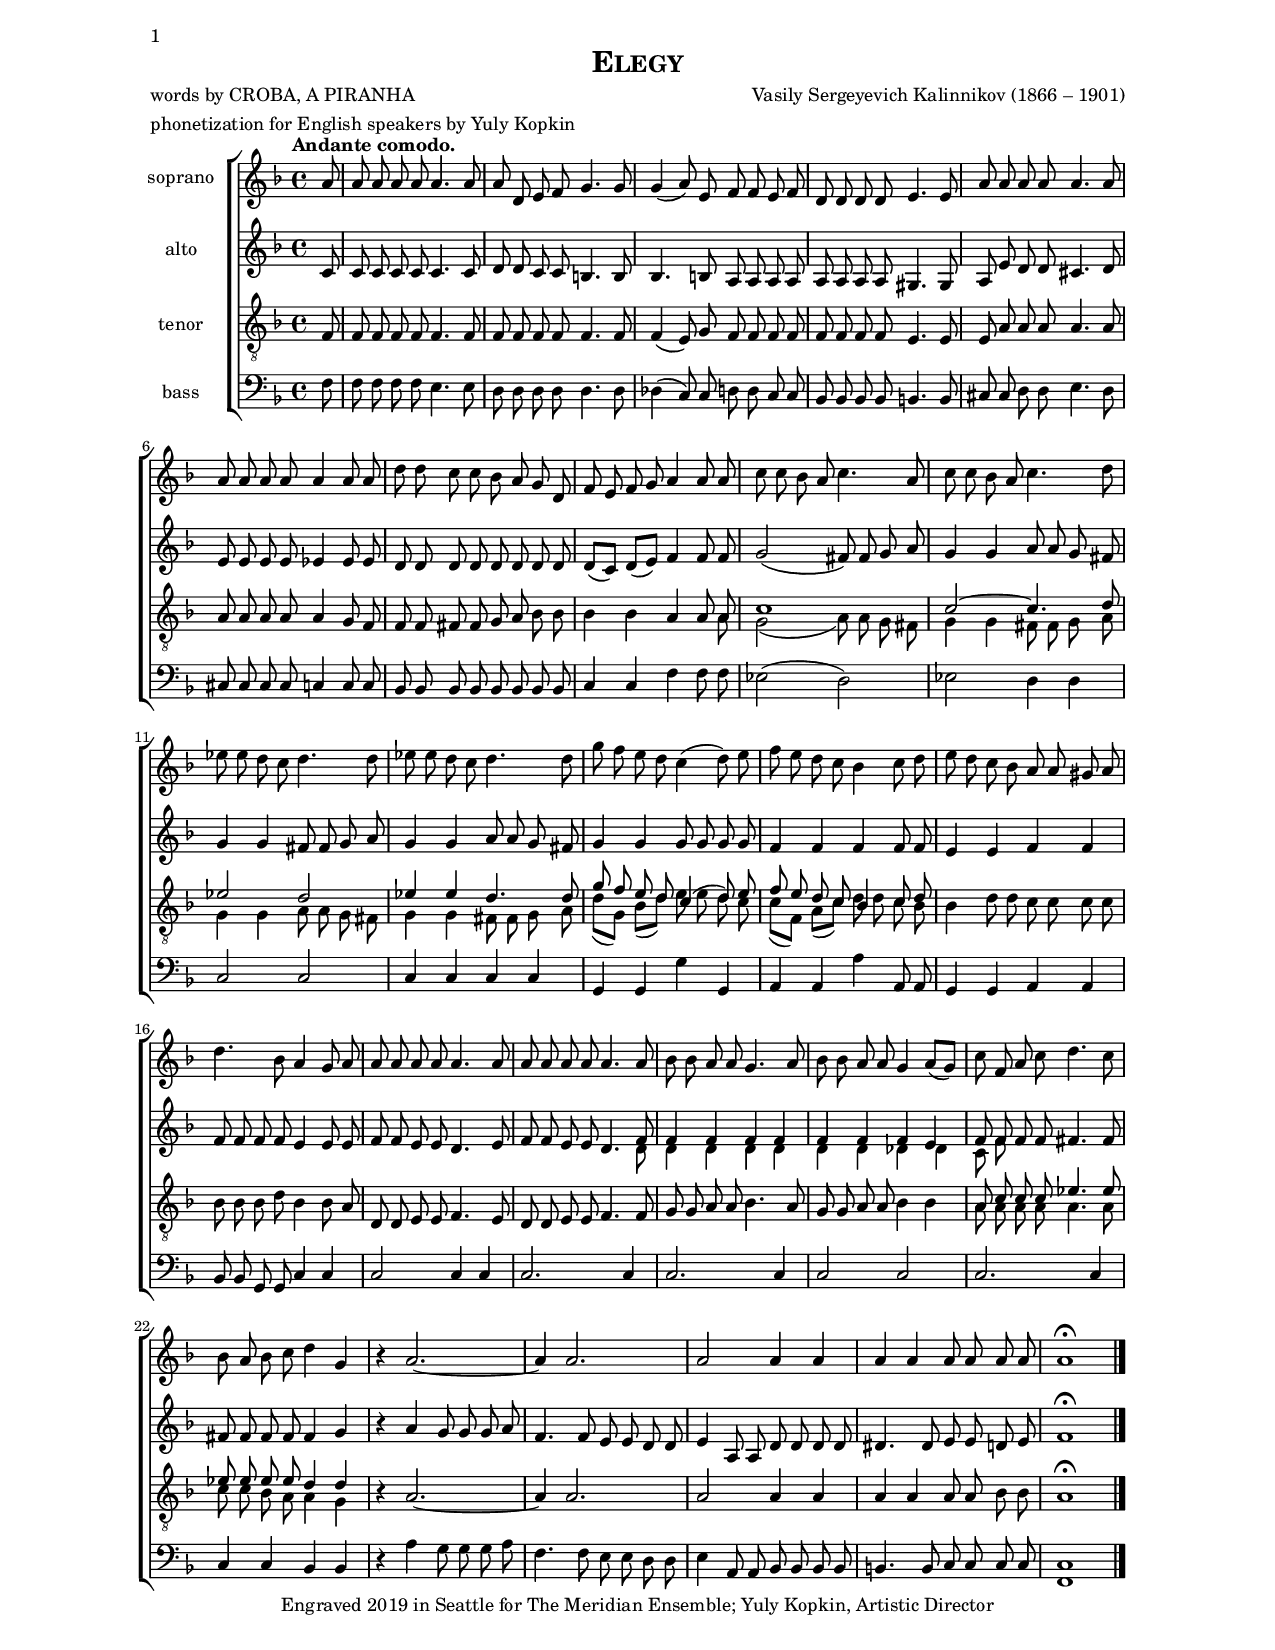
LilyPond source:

\version "2.18.2"
#(ly:set-option 'point-and-click #f)

\version "2.18.2"

wx =	%	7 syllables
\lyricmode{
vi -- gnes, vi -- gnes, vi -- gno -- let, 
}

wy =	%	2 syllables
\lyricmode{
Mar -- got,
}

wz =	%	2 syllables
\lyricmode{
bien -- tot.
}


wa = 	%	8 syllables
\lyricmode{
Mar -- got, la -- bou -- rez les vi -- gnes, 
}

wb = 	%	8 syllables
\lyricmode{
En re -- ve -- nant de Lor -- rai -- ne, 
}

wc =	%	8 syllables
\lyricmode{
Ren -- con -- trai trois ca -- pi -- tai -- nes,
}

wd = 	%	8 syllables
\lyricmode{
Ils m'ont ap -- pe  -- le vi -- lai -- ne,
}

we = 	%	8 syllables
\lyricmode{
Je ne suis pas si vi -- lai -- ne
}

wf =	%	8 syllables
\lyricmode{
Puis -- que le fils du roi m'ai -- me,
}

wg =	%	8 syllables
\lyricmode{
Il m'a don -- ne pour e -- tren -- ne,
}

wh =	%	8 syllables
\lyricmode{
Un bou -- quet de Mar -- jo -- lai -- ne,
}

wi =	%	8 syllables
\lyricmode{
S'il fleu -- rit, je ser -- ais rei -- ne,
}

wj =	%	8 syllables
\lyricmode{
S'il y meurt, je perds ma pei -- ne,
}

refrain = {\wa \wx \wa \wz}

wordsall = 
{
	%{music A%} \refrain
	%{music B%} \tag #'deleteone {\wb \wy} \wb \wy \tag #'deletetwo {\wc} \tag #'deletethree {\wx \wa \wz}

	%{music A%} \refrain
	%{music A%} \wd \wx \wd \wz
	%{music B%} \tag #'deleteone {\we \wy} \we \wy \tag #'deletetwo {\wf} \tag #'deletethree {\wx \wa \wz}

	%{music A%} \refrain
	%{music A%} \wg \wx \wg \wz
	%{music B%} \tag #'deleteone {\wh \wy} \wh \wy \tag #'deletetwo {\wi} \tag #'deletethree {\wx \wj \wz}

	%{music A%} \refrain
}


sopranowordsall = \removeWithTag #'deleteone \wordsall
altowordsall = \removeWithTag #'deleteone \wordsall
tenorwordsall = \removeWithTag #'deletetwo \wordsall
basswordsall = \removeWithTag #'deletethree {\removeWithTag #'deletetwo \wordsall}




breakMask = {
	\mark \markup{\box "1 (A)"}	%{music A%} \repeat unfold 14 { s1 } \bar "||" \break
	\mark \markup{\box "2 (B)"}	%{music B%} \repeat unfold 26 { s1 } \bar "||" \break

	\mark \markup{\box "3 (A)"}	%{music A%} \repeat unfold 14 { s1 } \bar "||" \break
	\mark \markup{\box "4 (A)"}	%{music A%} \repeat unfold 14 { s1 } \bar "||" \break
	\mark \markup{\box "5 (B)"}	%{music B%} \repeat unfold 26 { s1 } \bar "||" \break

	\mark \markup{\box "6 (A)"}	%{music A%} \repeat unfold 14 { s1 } \bar "||" \break
	\mark \markup{\box "7 (A)"}	%{music A%} \repeat unfold 14 { s1 } \bar "||" \break
	\mark \markup{\box "8 (B)"}	%{music B%} \repeat unfold 26 { s1 } \bar "||" \break

	\mark \markup{\box "9 (A)"}	%{music A%} \repeat unfold 14 { s1 } 
	\bar "|."
}






timeandkey = 
{
	\key f \major 
	\time 4/4 
}


sopranonotesall =  
    \relative c'' {
        \tempo "Andante comodo."
        \autoBeamOff
        \partial 8                 a8 
        | \barNumberCheck #01      a a a a a4. a8 
        | \barNumberCheck #02      a d, e f g4. g8
        | \barNumberCheck #03      g4( a8) e f f e f
        | \barNumberCheck #04      d d d d e4. e8 
        | \barNumberCheck #05      a8 a8 a8 a8 a4. a8
        | \barNumberCheck #06      a a a a a4 a8 a 
        | \barNumberCheck #07      d d c c bes a g d 
        | \barNumberCheck #08      f e f g a4 a8 a8
        | \barNumberCheck #09      c8 c bes a c4. a8
        | \barNumberCheck #10      c c bes a c4. d8
        | \barNumberCheck #11      ees ees d c d4. d8 
        | \barNumberCheck #12      ees ees d c d4. d8 
        | \barNumberCheck #13      g f e d c4( d8) e
        | \barNumberCheck #14      f e d c bes4 c8 d
        | \barNumberCheck #15      e d c bes a a gis a
        | \barNumberCheck #16      d4. bes8 a4 g8 a
        | \barNumberCheck #17      a a a a a4. a8
        | \barNumberCheck #18      a a a a a4. a8
        | \barNumberCheck #19      bes bes a a g4. a8
        | \barNumberCheck #20      bes bes a a g4 a8[( g)]
        | \barNumberCheck #21      c f, a c d4. c8
        | \barNumberCheck #22      bes a bes c d4 g,4
        | \barNumberCheck #23      r4 a2.~
        | \barNumberCheck #24      a4 a2. 
        | \barNumberCheck #25      a2 a4 a
        | \barNumberCheck #26      a a a8 a a a
        | \barNumberCheck #27      a1 \fermata
        \bar "|."
    }



altonotesall = 
    \relative c' {
        \tempo "Andante comodo."
        \autoBeamOff
        \partial 8                 c8
        | \barNumberCheck #01      c c c c c4. c8
        | \barNumberCheck #02      d d c c b4. b8
        | \barNumberCheck #03      bes4. b8 a a a a
        | \barNumberCheck #04      a a a a gis4. gis8
        | \barNumberCheck #05      a e' d d cis4. d8
        | \barNumberCheck #06      e e e e ees4 ees8 ees
        | \barNumberCheck #07      d d d d d d d d
        | \barNumberCheck #08      d[( c]) d[( e]) f4 f8 f
        | \barNumberCheck #09      g2( fis8) fis g a
        | \barNumberCheck #10      g4 g a8 a g fis
        | \barNumberCheck #11      g4 g fis8 fis g a
        | \barNumberCheck #12      g4 g a8 a g fis
        | \barNumberCheck #13      g4 g g8 g g g
        | \barNumberCheck #14      f4 f f f8 f
        | \barNumberCheck #15      e4 e f f
        | \barNumberCheck #16      f8 f f f e4 e8 e8
        | \barNumberCheck #17      f8 f e e d4. e8
        | \barNumberCheck #18      f8 f e e d4. << f8 \\ d >>
        | \barNumberCheck #19      << f4 \\ d >> << f \\ d >> << f \\ d >> << f \\ d >>
        | \barNumberCheck #20      << f \\ d >> << f \\ d >> << f \\ des >> << e \\ des >>
        | \barNumberCheck #21      << f8 \\ c >> << f \\ f>> f f fis4. fis8
        | \barNumberCheck #22      fis fis fis fis fis4 g
        | \barNumberCheck #23      r4 a4 g8 g g a
        | \barNumberCheck #24      f4. f8 e e d d 
        | \barNumberCheck #25      e4 a,8 a d d d d
        | \barNumberCheck #26      dis4. dis8 e e d e
        | \barNumberCheck #27      f1 \fermata
        \bar "|."
    }





tenornotesall = 
    \relative c {
        \tempo "Andante comodo."
        \autoBeamOff
        \partial 8                 f8
        | \barNumberCheck #01      f f f f f4. f8
        | \barNumberCheck #02      f f f f f4. f8
        | \barNumberCheck #03      f4( e8) g f f f f 
        | \barNumberCheck #04      f f f f e4. e8
        | \barNumberCheck #05      e a a a a4. a8
        | \barNumberCheck #06      a a a a a4 g8 f
        | \barNumberCheck #07      f f fis fis g a bes bes
        | \barNumberCheck #08      bes4 bes a4 a8 << a \\ a >>
        | \barNumberCheck #09      << c1 \\ {\autoBeamOff g2( a8) a g fis} >>
        | \barNumberCheck #10      << {c'2~ c4. d8} \\ {\autoBeamOff g,4 g fis8 fis g a} >>
        | \barNumberCheck #11      << {ees'2 d} \\ {\autoBeamOff g,4 g a8 a g fis} >>
        <<
            { \autoBeamOff
                | \barNumberCheck #12      ees'4 ees d4. d8
                | \barNumberCheck #13      g8 f e d c4( d8) e
                | \barNumberCheck #14      f e d c bes4 c8 d
            } \\
            { \autoBeamOff
                | \barNumberCheck #12      g,4 g fis8 fis g a
                | \barNumberCheck #13      d[( g,]) bes[( d]) e e d c
                | \barNumberCheck #14      c[( f,]) a[( c]) d d c bes
            }
        >>
        | \barNumberCheck #15      bes4 d8 d c c c c 
        | \barNumberCheck #16      bes bes bes d bes4 bes8 a
        | \barNumberCheck #17      d, d e e f4. e8
        | \barNumberCheck #18      d d e e f4. f8
        | \barNumberCheck #19      g g a a bes4. a8
        | \barNumberCheck #20      g g a a bes4 bes
        <<
            { \autoBeamOff
                | \barNumberCheck #21      a8 c c c ees4. ees8
                | \barNumberCheck #22      ees ees ees ees d4 d
            } \\
            { \autoBeamOff
                | \barNumberCheck #21      a8 a a a a4. a8
                | \barNumberCheck #22      c c bes a a4 g4
            }
        >>    
        | \barNumberCheck #23      r4 a2.~ 
        | \barNumberCheck #24      a4 a2.
        | \barNumberCheck #25      a2 a4 a
        | \barNumberCheck #26      a a a8 a bes bes 
        | \barNumberCheck #27      a1 \fermata
        \bar "|."
    }

bassnotesall = 
    \relative c {
        \tempo "Andante comodo."
        \autoBeamOff
        \partial 8                 f8
        | \barNumberCheck #01      f f f f e4. e8
        | \barNumberCheck #02      d d d d d4. d8
        | \barNumberCheck #03      des4( c8) c d d c c
        | \barNumberCheck #04      bes bes bes bes b4. b8
        | \barNumberCheck #05      cis cis d d e4. d8
        | \barNumberCheck #06      cis cis cis cis c4 c8 c
        | \barNumberCheck #07      bes bes bes bes bes bes bes bes
        | \barNumberCheck #08      c4 c f f8 f
        | \barNumberCheck #09      ees2( d)
        | \barNumberCheck #10      ees d4 d
        | \barNumberCheck #11      c2 c
        | \barNumberCheck #12      c4 c c c 
        | \barNumberCheck #13      g g g' g,
        | \barNumberCheck #14      a a a' a,8 a
        | \barNumberCheck #15      g4 g a a
        | \barNumberCheck #16      bes8 bes g g c4 c
        | \barNumberCheck #17      c2 c4 c
        | \barNumberCheck #18      c2. c4
        | \barNumberCheck #19      c2. c4
        | \barNumberCheck #20      c2 c
        | \barNumberCheck #21      c2. c4
        | \barNumberCheck #22      c c bes bes
        | \barNumberCheck #23      r4 a' g8 g g a
        | \barNumberCheck #24      f4. f8 e e d d 
        | \barNumberCheck #25      e4 a,8 a bes bes bes bes 
        | \barNumberCheck #26      b4. b8 c c c c 
        | \barNumberCheck #27      << c1 \\ f,>> 
        \bar "|."
    }




 
#(set-global-staff-size 16)


\paper
{
	% line-width = 6.5\in
    left-margin = 1\in
    right-margin = 1\in
	
	print-first-page-number = ##t
	#(set-paper-size "letter")
	% ragged-bottom = ##t
	print-all-headers = ##t
	% system-count = #4

	oddHeaderMarkupOld = #oddHeaderMarkup
 	oddHeaderMarkup = #evenHeaderMarkup
	evenHeaderMarkup = #oddHeaderMarkupOld
	scoreTitleMarkup = #bookTitleMarkup 
}


scorecontents = 
{
	\new ChoirStaff
	<<

		\new Staff = soprano
		<<
			\set Staff.instrumentName = "soprano"
			\set Staff.midiInstrument = #"voice oohs"
      			\set Staff.midiMinimumVolume = #0.7
      			\set Staff.midiMaximumVolume = #0.7
			\new Voice = soprano
			<<
				\clef treble
				\timeandkey
				\sopranonotesall
			>>
			%\new Voice = hiddenlayoutvoice	\breakMask
		>>
		%\new Lyrics \lyricsto "soprano" \sopranowordsall

		
		\new Staff = alto
		<<
			\set Staff.instrumentName = "alto"
			\set Staff.midiInstrument = #"voice oohs"
      			\set Staff.midiMinimumVolume = #0.7
      			\set Staff.midiMaximumVolume = #0.7
			\new Voice = alto
			<<
				\clef treble
				\timeandkey
				\altonotesall
			>>
			%\new Voice = hiddenlayoutvoice \breakMask
		>>
		%\new Lyrics \lyricsto "alto" \altowordsall
		

		\new Staff = tenor
		<<
			\set Staff.instrumentName = "tenor"
			\set Staff.midiInstrument = #"voice oohs"
      			\set Staff.midiMinimumVolume = #0.7
      			\set Staff.midiMaximumVolume = #0.7
			\new Voice = tenor
			<<
				\clef "treble_8"
				\timeandkey
				\tenornotesall
			>>
			%\new Voice = hiddenlayoutvoice \breakMask
		>>
		%\new Lyrics \lyricsto "tenor" \tenorwordsall



		\new Staff = bass
		<<
			\set Staff.instrumentName = "bass"
			\set Staff.midiInstrument = #"voice oohs"
      			\set Staff.midiMinimumVolume = #0.7
      			\set Staff.midiMaximumVolume = #0.7
			\new Voice = bass
			<<
				\clef bass
				\timeandkey
				\bassnotesall
			>>
			%\new Voice = hiddenlayoutvoice \breakMask
		>>
		%\new Lyrics \lyricsto "bass" \basswordsall
	>>
}


\book
{
\header
{
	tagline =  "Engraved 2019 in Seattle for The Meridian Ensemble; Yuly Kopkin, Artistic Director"
}

% \markup{Note:}
% \markup{\wordwrap{
% This piece consists of an "A" part (14 measures long) and a "B" part (26 measures long), which are 
% repeated several times with varying lyrics.  The playing order is ABAABAABA.  In order to relieve the 
% player from the burden of keeping track of this pattern while playing, I have unfolded the repeats into 
% one long score that can be played straight through.}}


% \markup{ }

% \markup{Translation:}
% \markup{\wordwrap{
% Margot, labor at the vine soon.
% As I passed through the Lorraine, 
% I chanced upon three capitaines,
% and they called me country-bred.
% But I'm not that country-bred.
% Since the King's son loves me dear,
% he brought a present to me: 
% a big spray of marjoram.
% If it blooms I will be Queen.
% Should it die, I've lost my time.
% }}







\score
{

	\transpose c c \scorecontents



	\layout 
	{
		%indent = 1\in

		\context
		{
			\Staff
			%\remove Instrument_name_engraver
		}
	}
	
    \header
    {
        title = \markup{ \caps {Elegy} } 
        composer = "Vasily Sergeyevich Kalinnikov (1866 – 1901)"
        poet = \markup {
          \column {
            \line {
              "words by CROBA, A PIRANHA"
            }
            \line {
                phonetization for English speakers by Yuly Kopkin
            }
          }
       }
        % arranger = "typeset by Neil Jackson"
        % breakbefore = ##f
    }
	\midi
	{
		\context 
		{
	 		\Score
 			tempoWholesPerMinute = #(ly:make-moment 60 4)	
		}
	}

}	
	
}